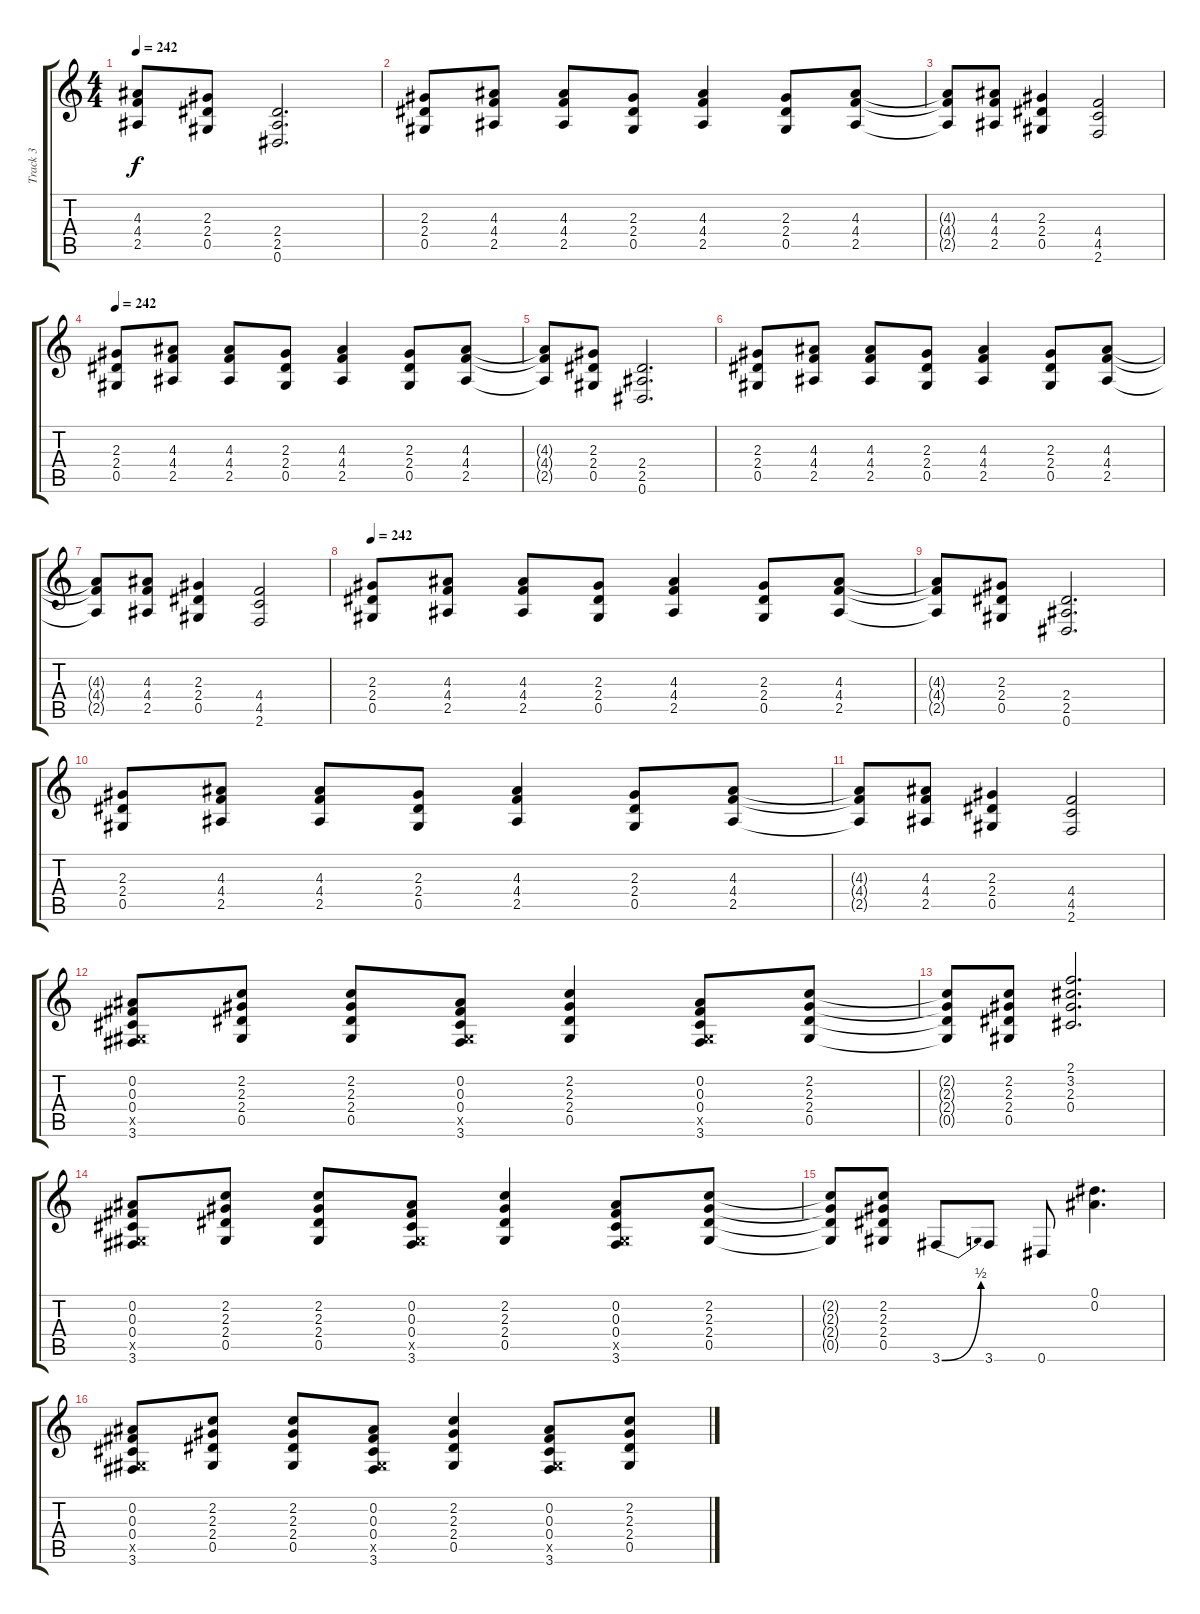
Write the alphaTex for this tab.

\track ("Track 3" "Track 3") {instrument overdrivenguitar}
\staff {score tabs}
\tuning (Eb4 Bb3 Gb3 Db3 Ab2 Eb2) {hide}
\ts (4 4)
\tempo 242
\clef g2
\ks c
(4.3{t} 4.4{t} 2.5{t}).8{dy f} (2.3 2.4 0.5).8 (2.4 2.5 0.6).2{d} |
(2.3 2.4 0.5).8 (4.3 4.4 2.5).8 (4.3 4.4 2.5).8 (2.3 2.4 0.5).8 (4.3 4.4 2.5).4 (2.3 2.4 0.5).8 (4.3 4.4 2.5).8 |
(4.3{t} 4.4{t} 2.5{t}).8 (4.3 4.4 2.5).8 (2.3 2.4 0.5).4 (4.4 4.5 2.6).2 |
\tempo 242
(2.3 2.4 0.5).8 (4.3 4.4 2.5).8 (4.3 4.4 2.5).8 (2.3 2.4 0.5).8 (4.3 4.4 2.5).4 (2.3 2.4 0.5).8 (4.3 4.4 2.5).8 |
(4.3{t} 4.4{t} 2.5{t}).8 (2.3 2.4 0.5).8 (2.4 2.5 0.6).2{d} |
(2.3 2.4 0.5).8 (4.3 4.4 2.5).8 (4.3 4.4 2.5).8 (2.3 2.4 0.5).8 (4.3 4.4 2.5).4 (2.3 2.4 0.5).8 (4.3 4.4 2.5).8 |
(4.3{t} 4.4{t} 2.5{t}).8 (4.3 4.4 2.5).8 (2.3 2.4 0.5).4 (4.4 4.5 2.6).2 |
\tempo 242
(2.3 2.4 0.5).8 (4.3 4.4 2.5).8 (4.3 4.4 2.5).8 (2.3 2.4 0.5).8 (4.3 4.4 2.5).4 (2.3 2.4 0.5).8 (4.3 4.4 2.5).8 |
(4.3{t} 4.4{t} 2.5{t}).8 (2.3 2.4 0.5).8 (2.4 2.5 0.6).2{d} |
(2.3 2.4 0.5).8 (4.3 4.4 2.5).8 (4.3 4.4 2.5).8 (2.3 2.4 0.5).8 (4.3 4.4 2.5).4 (2.3 2.4 0.5).8 (4.3 4.4 2.5).8 |
(4.3{t} 4.4{t} 2.5{t}).8 (4.3 4.4 2.5).8 (2.3 2.4 0.5).4 (4.4 4.5 2.6).2 |
(0.2 0.3 0.4 0.5{x} 3.6).8 (2.2 2.3 2.4 0.5).8 (2.2 2.3 2.4 0.5).8 (0.2 0.3 0.4 0.5{x} 3.6).8 (2.2 2.3 2.4 0.5).4 (0.2 0.3 0.4 0.5{x} 3.6).8 (2.2 2.3 2.4 0.5).8 |
(2.2{t} 2.3{t} 2.4{t} 0.5{t}).8 (2.2 2.3 2.4 0.5).8 (2.1 3.2 2.3 0.4).2{d} |
(0.2 0.3 0.4 0.5{x} 3.6).8 (2.2 2.3 2.4 0.5).8 (2.2 2.3 2.4 0.5).8 (0.2 0.3 0.4 0.5{x} 3.6).8 (2.2 2.3 2.4 0.5).4 (0.2 0.3 0.4 0.5{x} 3.6).8 (2.2 2.3 2.4 0.5).8 |
(2.2{t} 2.3{t} 2.4{t} 0.5{t}).8 (2.2 2.3 2.4 0.5).8 3.6{be (bend 0 0 60 2)}.8 3.6.8 0.6.8 (0.1 0.2).4{d} |
(0.2 0.3 0.4 0.5{x} 3.6).8 (2.2 2.3 2.4 0.5).8 (2.2 2.3 2.4 0.5).8 (0.2 0.3 0.4 0.5{x} 3.6).8 (2.2 2.3 2.4 0.5).4 (0.2 0.3 0.4 0.5{x} 3.6).8 (2.2 2.3 2.4 0.5).8
